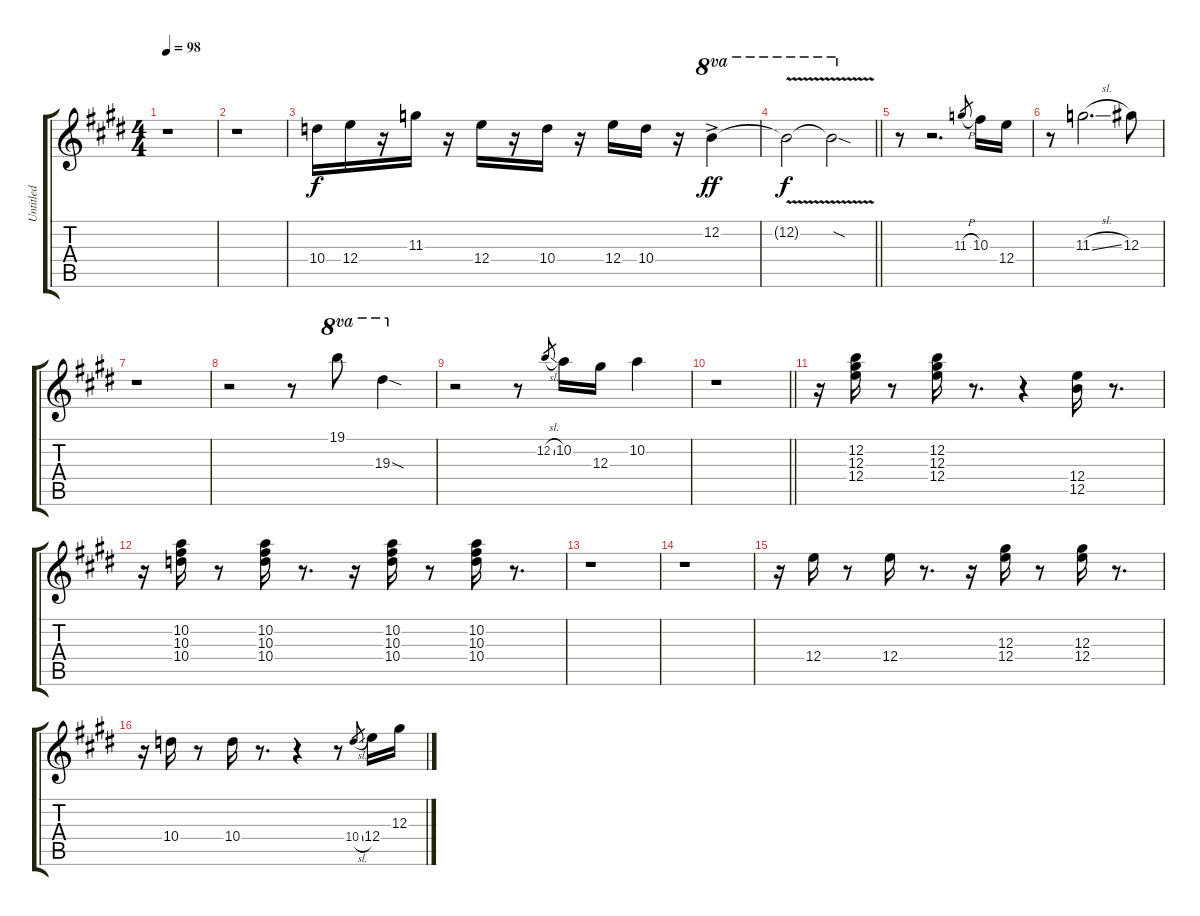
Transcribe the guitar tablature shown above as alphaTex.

\track ("Untitled" "Untitled") {instrument distortionguitar}
\staff {score tabs}
\tuning (E4 B3 Ab3 E3 B2 E2) {hide}
\ts (4 4)
\tempo 98
\clef g2
\ks e
r.1{dy f instrument distortionguitar} |
\ks c#minor
r.1 |
\ks e
10.4.16 12.4.16 r.16 11.3.16 r.16 12.4.16 r.16 10.4.16 r.16 12.4.16 10.4.16 r.16 12.2{ac}.4{ot 8va dy ff} |
\barLineRight lightlight
\ks c#minor
12.2{v t}.2{ot 8va dy f} 12.2{sod t}.2{ot 8va} |
\ks e
r.8 r.2{d} 11.3{h}.8{gr} 10.3.16 12.4.16 |
\ks c#minor
r.8 11.3{sl}.2{d} 12.3.8 |
r.1 |
\ks e
r.2 r.8 19.1.8{ot 8va} 19.3{sod}.4{ot 8va} |
\ks c#minor
r.2 r.8 12.2{sl}.8{gr} 10.2.16 12.3.16 10.2.4 |
\barLineRight lightlight
r.1 |
\ks e
r.16 (12.2 12.3 12.4).16 r.8 (12.2 12.3 12.4).16 r.8{d} r.4 (12.4 12.5).16 r.8{d} |
\ks c#minor
r.16 (10.2 10.3 10.4).16 r.8 (10.2 10.3 10.4).16 r.8{d} r.16 (10.2 10.3 10.4).16 r.8 (10.2 10.3 10.4).16 r.8{d} |
\ks e
r.1 |
\ks c#minor
r.1 |
\ks e
r.16 12.4.16 r.8 12.4.16 r.8{d} r.16 (12.3 12.4).16 r.8 (12.3 12.4).16 r.8{d} |
\ks c#minor
r.16 10.4.16 r.8 10.4.16 r.8{d} r.4 r.8 10.4{sl}.8{gr} 12.4.16 12.3.16
